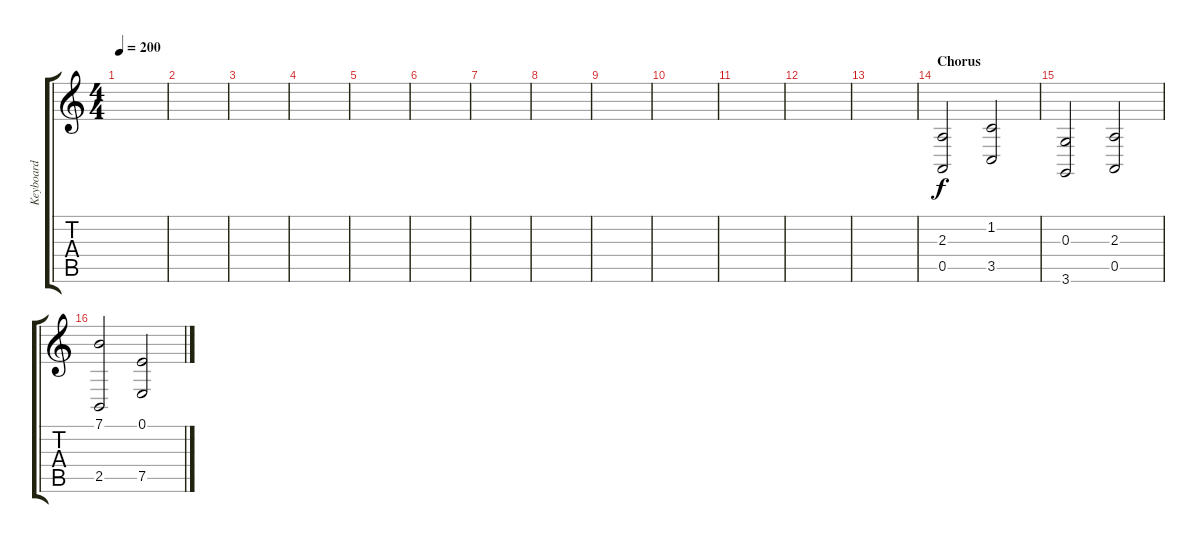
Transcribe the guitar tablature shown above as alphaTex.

\track ("Keyboard" "Keyboard") {instrument stringensemble1}
\staff {score tabs}
\tuning (E4 B3 G3 D3 A2 E2) {hide}
\ts (4 4)
\tempo 200
\clef g2
\ks c
|
|
|
|
|
|
|
|
|
|
|
|
|
\section ("" "Chorus")
(2.3 0.5).2 (1.2 3.5).2 |
(0.3 3.6).2 (2.3 0.5).2 |
(7.1 2.5).2 (0.1 7.5).2
